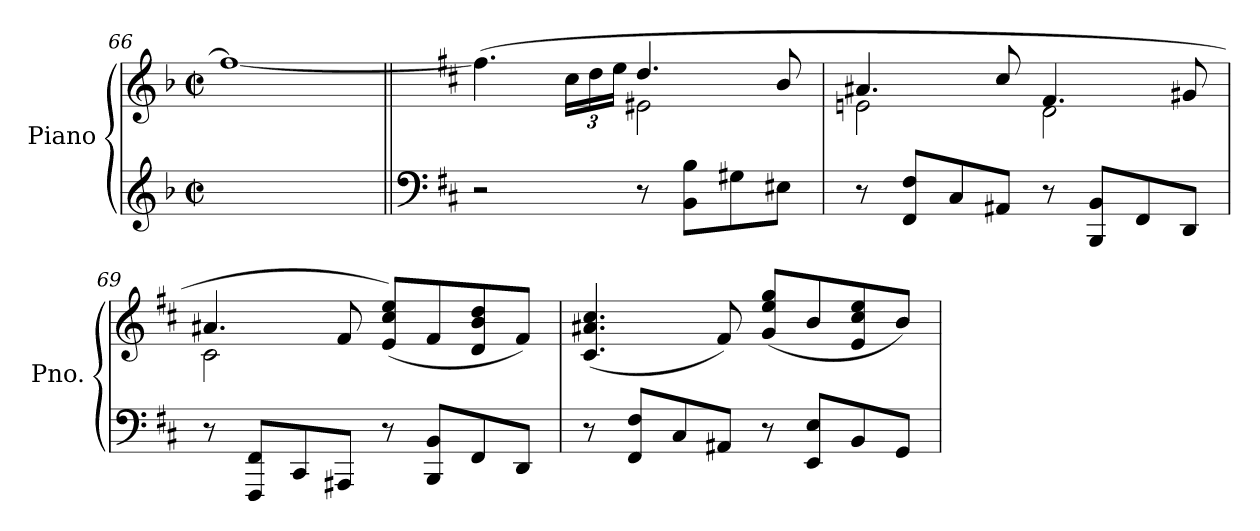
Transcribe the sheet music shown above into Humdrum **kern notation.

**kern	**kern
*part1	*part1
*staff2	*staff1
*I"Piano	*
*I'Pno.	*
*clefG2	*clefG2
*k[b-]	*k[b-]
*M2/2	*M2/2
*met(c|)	*met(c|)
=66	=66
*	*^
1ryy	1ryy	1ff#_
!!LO:LB:g=z	!!
=67||	=67||	=67||
*clefF4	*	*
*k[f#c#]	*k[f#c#]	*
2r	4.ryy	(>4.ff#\]
*	*Xbrackettup	*
.	24cc#\LL	8ryy
.	24dd\	.
.	24ee\JJ	.
8r	4.dd/	2e#X\
8BB\ 8B\L	.	.
8G#X\	.	.
8E#X\J	8b/	.
=68	=68	=68
8r	4.a#X/	2en\
8FF#/ 8F#/L	.	.
8C#/	.	.
8AA#X/J	8cc#/	.
8r	4.f#/	2d\
8BBB/ 8BB/L	.	.
8FF#/	.	.
8DD/J	8g#X/	.
=69	=69	=69
8r	4.a#X/	2c#\
8FFF#/ 8FF#/L	.	.
8CC#/	.	.
8AAA#X/J	8f#/	.
8r	(<8e/ 8cc#/ 8ee/L)	2ryy
8BBB/ 8BB/L	8f#/	.
8FF#/	8d/ 8b/ 8dd/	.
8DD/J	8f#/J)	.
*	*v	*v
=70	=70
8r	(<4.c#/ 4.a#X/ 4.cc#/
8FF#/ 8F#/L	.
8C#/	.
8AA#X/J	8f#/)
8r	(<8g/ 8ee/ 8gg/L
8EE/ 8E/L	8b/
8BB/	8e/ 8cc#/ 8ee/
8GG/J	8b/J)
=	=
*-	*-
